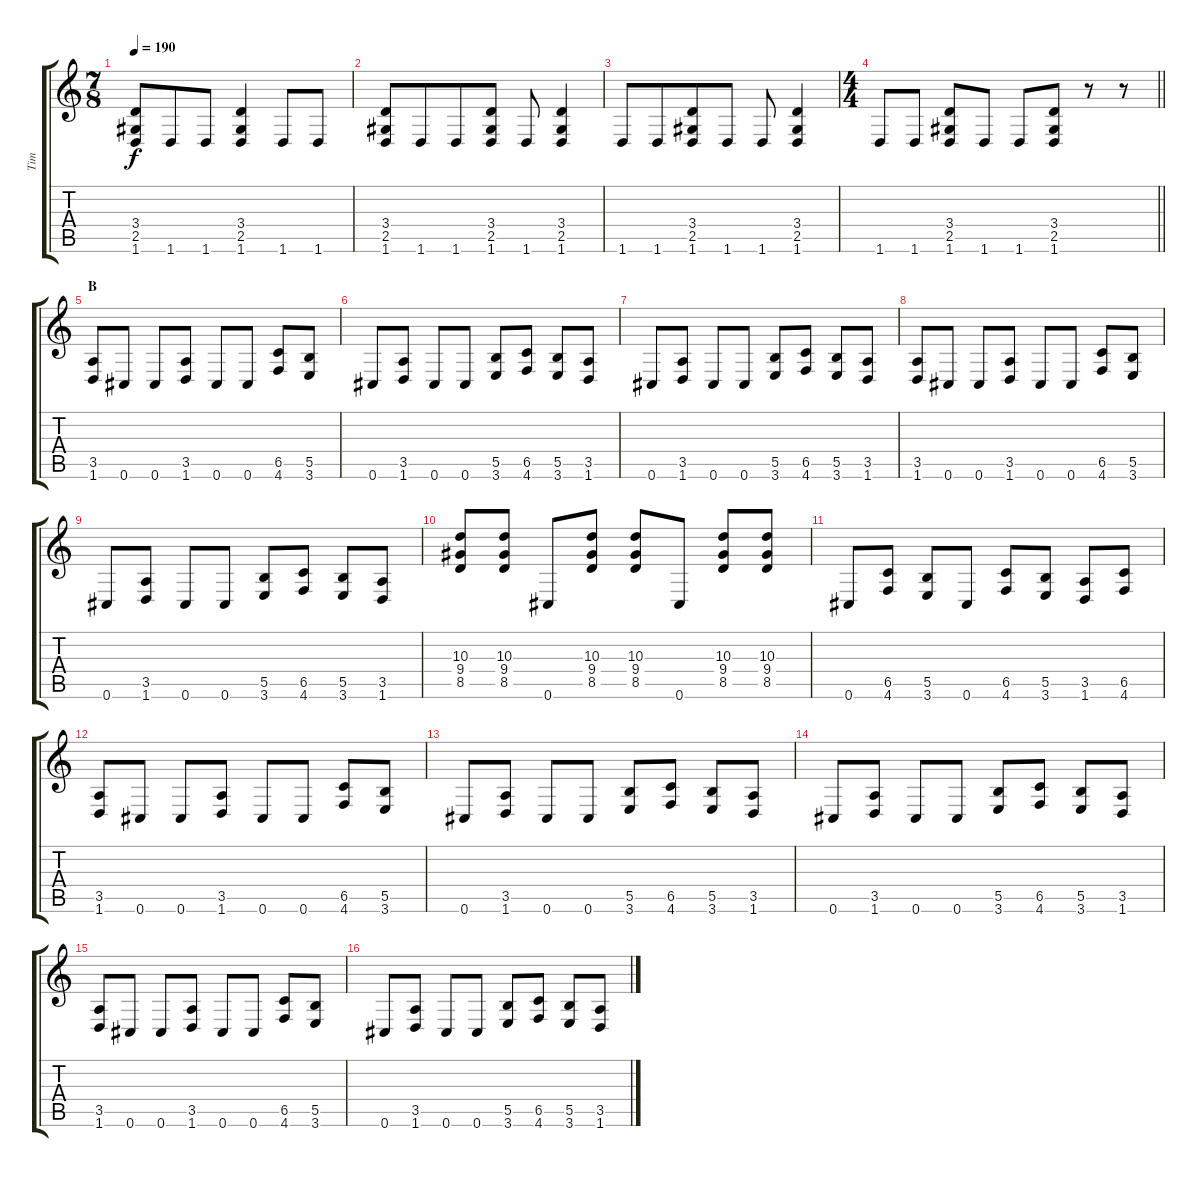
\track ("Tim" "Tim") {instrument distortionguitar}
\staff {score tabs}
\tuning (Db4 Ab3 E3 B2 Gb2 Db2) {hide}
\ts (7 8)
\tempo 190
\clef g2
\ks c
(3.4 2.5 1.6).8{dy f} 1.6.8 1.6.8 (3.4 2.5 1.6).4 1.6.8 1.6.8 |
(3.4 2.5 1.6).8 1.6.8 1.6.8 (3.4 2.5 1.6).8 1.6.8 (3.4 2.5 1.6).4 |
1.6.8 1.6.8 (3.4 2.5 1.6).8 1.6.8 1.6.8 (3.4 2.5 1.6).4 |
\ts (4 4)
\barLineRight lightlight
1.6.8 1.6.8 (3.4 2.5 1.6).8 1.6.8 1.6.8 (3.4 2.5 1.6).8 r.8 r.8 |
\section ("" "B")
(3.5 1.6).8 0.6.8 0.6.8 (3.5 1.6).8 0.6.8 0.6.8 (6.5 4.6).8 (5.5 3.6).8 |
0.6.8 (3.5 1.6).8 0.6.8 0.6.8 (5.5 3.6).8 (6.5 4.6).8 (5.5 3.6).8 (3.5 1.6).8 |
0.6.8 (3.5 1.6).8 0.6.8 0.6.8 (5.5 3.6).8 (6.5 4.6).8 (5.5 3.6).8 (3.5 1.6).8 |
(3.5 1.6).8 0.6.8 0.6.8 (3.5 1.6).8 0.6.8 0.6.8 (6.5 4.6).8 (5.5 3.6).8 |
0.6.8 (3.5 1.6).8 0.6.8 0.6.8 (5.5 3.6).8 (6.5 4.6).8 (5.5 3.6).8 (3.5 1.6).8 |
(10.3 9.4 8.5).8 (10.3 9.4 8.5).8 0.6.8 (10.3 9.4 8.5).8 (10.3 9.4 8.5).8 0.6.8 (10.3 9.4 8.5).8 (10.3 9.4 8.5).8 |
0.6.8 (6.5 4.6).8 (5.5 3.6).8 0.6.8 (6.5 4.6).8 (5.5 3.6).8 (3.5 1.6).8 (6.5 4.6).8 |
(3.5 1.6).8 0.6.8 0.6.8 (3.5 1.6).8 0.6.8 0.6.8 (6.5 4.6).8 (5.5 3.6).8 |
0.6.8 (3.5 1.6).8 0.6.8 0.6.8 (5.5 3.6).8 (6.5 4.6).8 (5.5 3.6).8 (3.5 1.6).8 |
0.6.8 (3.5 1.6).8 0.6.8 0.6.8 (5.5 3.6).8 (6.5 4.6).8 (5.5 3.6).8 (3.5 1.6).8 |
(3.5 1.6).8 0.6.8 0.6.8 (3.5 1.6).8 0.6.8 0.6.8 (6.5 4.6).8 (5.5 3.6).8 |
0.6.8 (3.5 1.6).8 0.6.8 0.6.8 (5.5 3.6).8 (6.5 4.6).8 (5.5 3.6).8 (3.5 1.6).8
